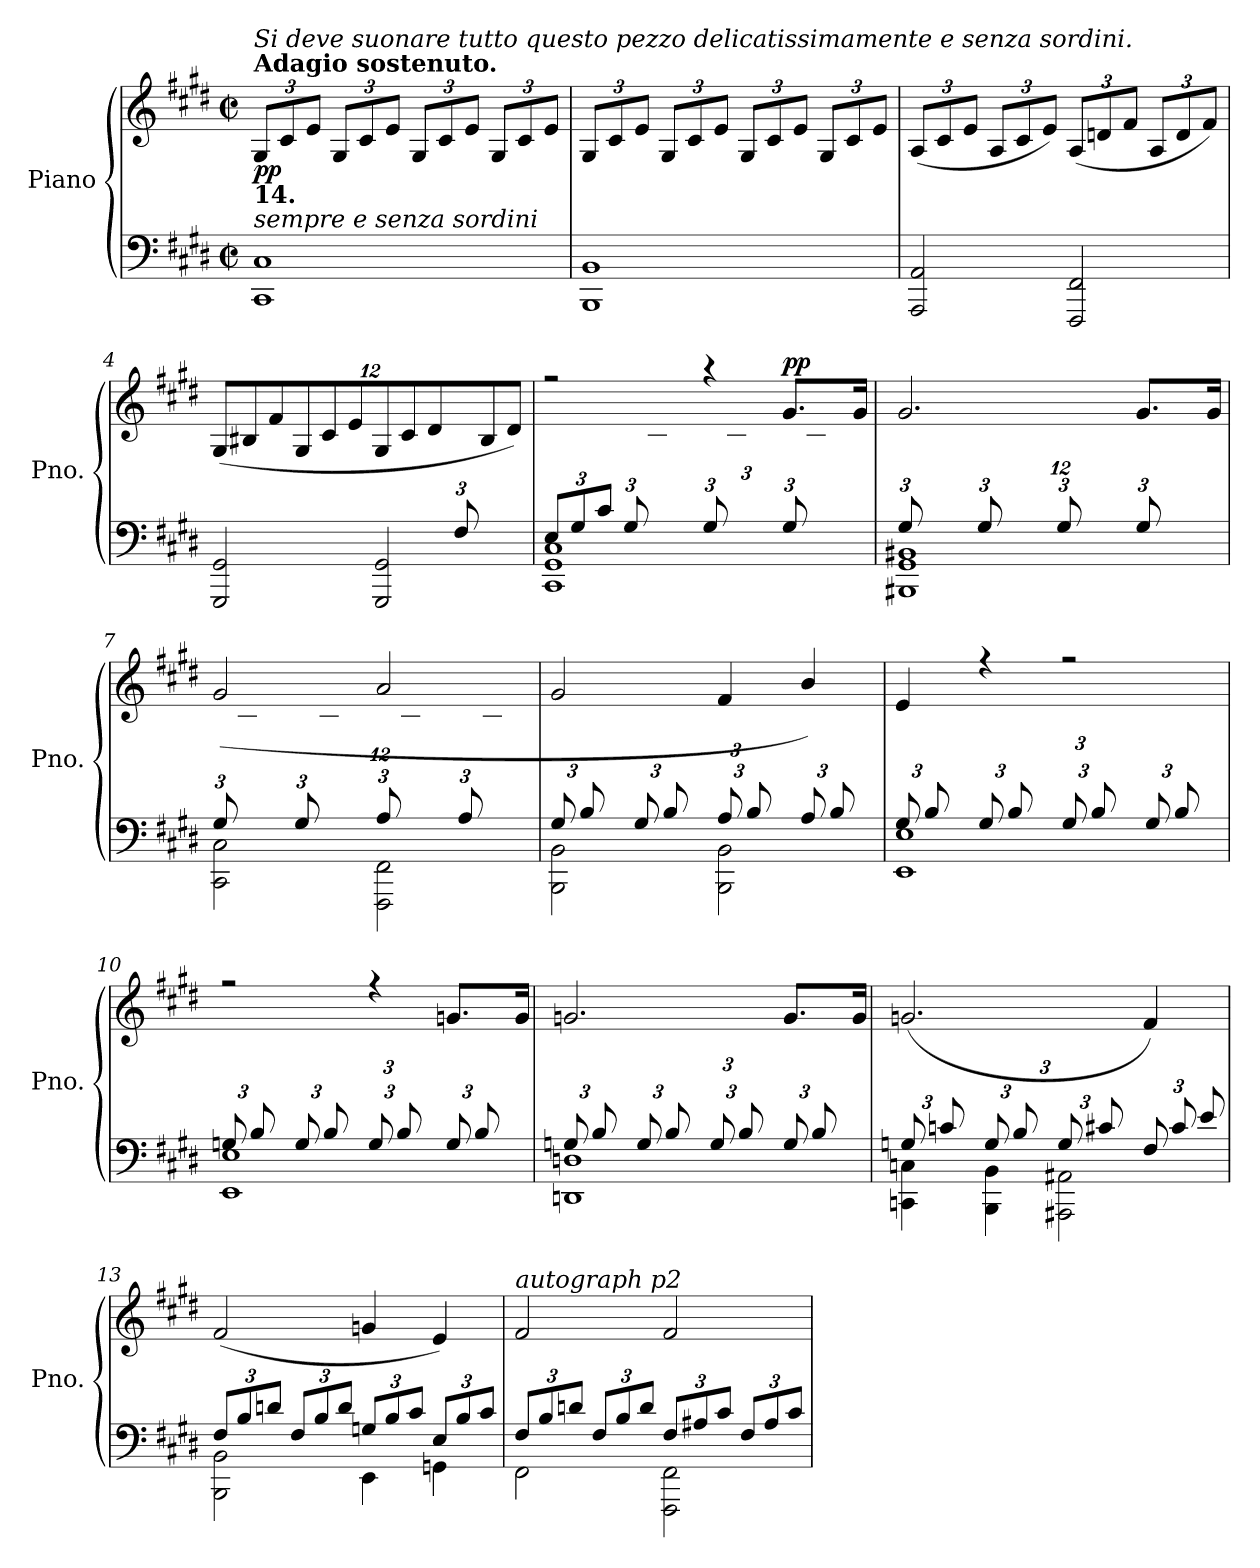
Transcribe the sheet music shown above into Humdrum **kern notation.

**kern	**kern	**dynam
*part1	*part1	*part1
*staff2	*staff1	*staff1/2
*I"Piano	*	*
*I'Pno.	*	*
*clefF4	*clefG2	*
*k[f#c#g#d#]	*k[f#c#g#d#]	*
*M2/2	*M2/2	*
*met(c|)	*met(c|)	*
*MM68	*MM68	*
*	*Xbrackettup	*
=1	=1	=1
!	!LO:TX:a:B:t=Adagio sostenuto.	!
!	!LO:TX:b:B:t=14.	!
!	!LO:TX:a:i:t=Si deve suonare tutto questo pezzo delicatissimamente e senza sordini.	!
!	!LO:TX:b:i:t=sempre        e senza sordini	!
!	!	!LO:DY:b
1CC# 1C#	12G#/L	pp
.	12c#/	.
.	12e/J	.
.	12G#/L	.
.	12c#/	.
.	12e/J	.
.	12G#/L	.
.	12c#/	.
.	12e/J	.
.	12G#/L	.
.	12c#/	.
.	12e/J	.
=2	=2	=2
1BBB 1BB	12G#/L	.
.	12c#/	.
.	12e/J	.
.	12G#/L	.
.	12c#/	.
.	12e/J	.
.	12G#/L	.
.	12c#/	.
.	12e/J	.
.	12G#/L	.
.	12c#/	.
.	12e/J	.
=3	=3	=3
2AAA/ 2AA/	(<12A/L	.
.	12c#/	.
.	12e/J	.
.	12A/L	.
.	12c#/	.
.	12e/J)	.
2FFF#/ 2FF#/	(<12A/L	.
.	12dn/	.
.	12f#/J	.
.	12A/L	.
.	12d/	.
.	12f#/J)	.
!!LO:LB:g=z
=4	=4	=4
*^	*	*
2.ryy	2GGG#/ 2GG#/	(>12G#/L	.
.	.	12B#X/	.
.	.	12f#/J	.
.	.	12G#/L	.
.	.	12c#/	.
.	.	12e/J	.
*	*	*MM62	*
.	2GGG#/ 2GG#/	12G#/L	.
.	.	12c#/	.
.	.	12d#/J	.
*Xbrackettup	*	*	*
*	*	*MM60	*
12F#/L	.	12ryy	.
6ryy	.	12B#\	.
.	.	12d#\J)	.
=5	=5	=5	=5
*	*	*MM68	*
*	*	*^	*
12E/L	1CC# 1GG# 1C#	3ryy	2rff	.
12G#/	.	.	.	.
12c#/J	.	.	.	.
(>12G#/L	.	.	.	.
6ryy	.	12c#\	.	.
.	.	12e\J)	.	.
(>12G#/L	.	12ryy	4raa	.
6ryy	.	12c#\	.	.
.	.	12e\J)	.	.
!	!	!	!	!LO:DY:a
12G#/L	.	12ryy	8.g#/L	pp
6ryy	.	12c#\	.	.
.	.	12e\J	.	.
.	.	.	16g#/Jk	.
=6	=6	=6	=6	=6
12G#/L	1BBB#X 1GG# 1BB#X	12ryy	2.g#/	.
6ryy	.	12d#\	.	.
.	.	12f#\J	.	.
12G#/L	.	12ryy	.	.
6ryy	.	12d#\	.	.
.	.	12f#\J	.	.
12G#/L	.	12ryy	.	.
6ryy	.	12d#\	.	.
.	.	12f#\J	.	.
12G#/L	.	12ryy	8.g#/L	.
6ryy	.	12d#\	.	.
.	.	12f#\J	.	.
.	.	.	16g#/Jk	.
!!LO:LB:g=z	!!
=7	=7	=7	=7	=7
12G#/L	2CC#\ 2C#\	12ryy	(>2g#/	.
6ryy	.	12c#\	.	.
.	.	12e\J	.	.
12G#/L	.	12ryy	.	.
6ryy	.	12c#\	.	.
.	.	12e\J	.	.
12A/L	2FFF#\ 2FF#\	12ryy	2a/	.
6ryy	.	12c#\	.	.
.	.	12f#\J	.	.
12A/L	.	12ryy	.	.
6ryy	.	12c#\	.	.
.	.	12f#\J	.	.
!!LO:LB:g=z	!!
=8	=8	=8	=8	=8
12G#/L	2BBB\ 2BB\	6ryy	2g#/	.
12B/	.	.	.	.
12ryy	.	12e\J	.	.
12G#/L	.	6ryy	.	.
12B/	.	.	.	.
12ryy	.	12e\J	.	.
12A/L	2BBB\ 2BB\	6ryy	4f#/	.
12B/	.	.	.	.
12ryy	.	12d#\J	.	.
12A/L	.	6ryy	4b/)	.
12B/	.	.	.	.
12ryy	.	12d#\J	.	.
=9	=9	=9	=9	=9
12G#/L	1EE 1E	6ryy	4e/	.
12B/	.	.	.	.
12ryy	.	12e\J	.	.
12G#/L	.	6ryy	4rff	.
12B/	.	.	.	.
12ryy	.	12e\J	.	.
12G#/L	.	6ryy	2rff	.
12B/	.	.	.	.
12ryy	.	12e\J	.	.
12G#/L	.	6ryy	.	.
12B/	.	.	.	.
12ryy	.	12e\J	.	.
=10	=10	=10	=10	=10
12Gn/L	1EE 1E	6ryy	2rff	.
12B/	.	.	.	.
12ryy	.	12e\J	.	.
12G/L	.	6ryy	.	.
12B/	.	.	.	.
12ryy	.	12e\J	.	.
12G/L	.	6ryy	4rff	.
12B/	.	.	.	.
12ryy	.	12e\J	.	.
12G/L	.	6ryy	8.gn/L	.
12B/	.	.	.	.
12ryy	.	12e\J	.	.
.	.	.	16g/Jk	.
!!LO:LB:g=z	!!
=11	=11	=11	=11	=11
12Gn/L	1DDn 1Dn	6ryy	2.gn/	.
12B/	.	.	.	.
12ryy	.	12fn\J	.	.
12G/L	.	6ryy	.	.
12B/	.	.	.	.
12ryy	.	12f\J	.	.
12G/L	.	6ryy	.	.
12B/	.	.	.	.
12ryy	.	12f\J	.	.
12G/L	.	6ryy	8.g/L	.
12B/	.	.	.	.
12ryy	.	12f\J	.	.
.	.	.	16g/Jk	.
!!LO:PB:g=z	!!
=12	=12	=12	=12	=12
12Gn/L	4CCn\ 4Cn\	6ryy	(>2.gn/	.
12cn/	.	.	.	.
12ryy	.	12e\J	.	.
12G/L	4BBB\ 4BB\	6ryy	.	.
12B/	.	.	.	.
12ryy	.	12e\J	.	.
12G/L	2AAA#X\ 2AA#X\	6ryy	.	.
12c#X/	.	.	.	.
12ryy	.	12e\J	.	.
12F#/L	.	4ryy	4f#/)	.
12c#/	.	.	.	.
12e/J	.	.	.	.
*	*	*v	*v	*
=13	=13	=13	=13
12F#/L	2BBB\ 2BB\	(>2f#/	.
12B/	.	.	.
12dn/J	.	.	.
12F#/L	.	.	.
12B/	.	.	.
12d/J	.	.	.
12Gn/L	4EE\	4gn/	.
12B/	.	.	.
12c#/J	.	.	.
12E/L	4GGn\	4e/)	.
12B/	.	.	.
12c#/J	.	.	.
=14	=14	=14	=14
!	!	!LO:TX:a:i:t=autograph p2	!
12F#/L	2FF#\	2f#/	.
12B/	.	.	.
12dn/J	.	.	.
12F#/L	.	.	.
12B/	.	.	.
12d/J	.	.	.
12F#/L	2FFF#\ 2FF#\	2f#/	.
12A#X/	.	.	.
12c#/J	.	.	.
12F#/L	.	.	.
12A#/	.	.	.
12c#/J	.	.	.
*v	*v	*	*
=	=	=
*-	*-	*-
